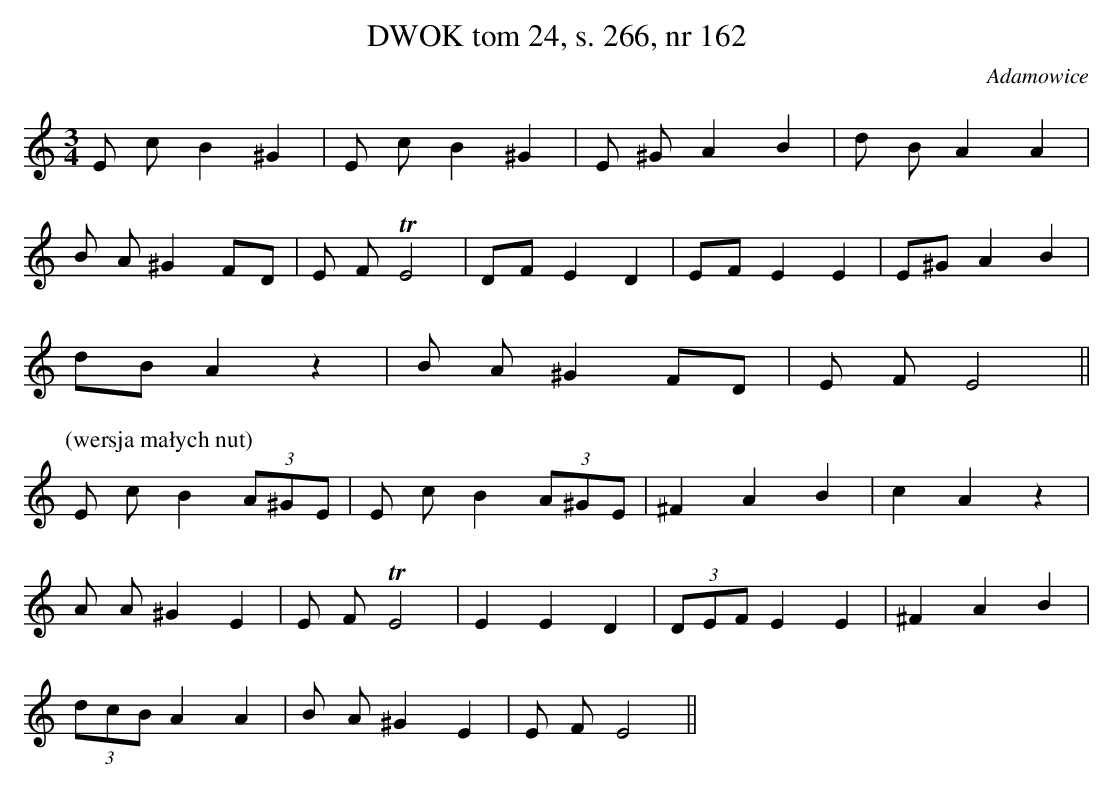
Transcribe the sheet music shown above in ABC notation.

X:1
T: DWOK tom 24, s. 266, nr 162
O: Adamowice
L: 1/16
M: 3/4
K: C
E2 c2 B4 ^G4 | E2 c2 B4 ^G4 | E2 ^G2 A4 B4 | d2 B2 A4  A4 |
B2 A2 ^G4 F2D2 | E2 F2 !trill!E8 | D2F2 E4 D4 | E2F2 E4 E4 | E2^G2 A4 B4 |
d2B2 A4 z4 | B2 A2 ^G4 F2D2 | E2 F2E8 ||
P:(wersja małych nut)
E2 c2 B4 (3A2^G2E2 | E2 c2 B4 (3A2^G2E2 | ^F4 A4 B4 | c4 A4  z4 |
A2 A2 ^G4 E4 | E2 F2 !trill!E8 | E4 E4 D4 | (3D2E2F2 E4 E4 | ^F4 A4 B4 |
(3d2c2B2 A4 A4 | B2 A2 ^G4 E4 | E2 F2E8 ||
